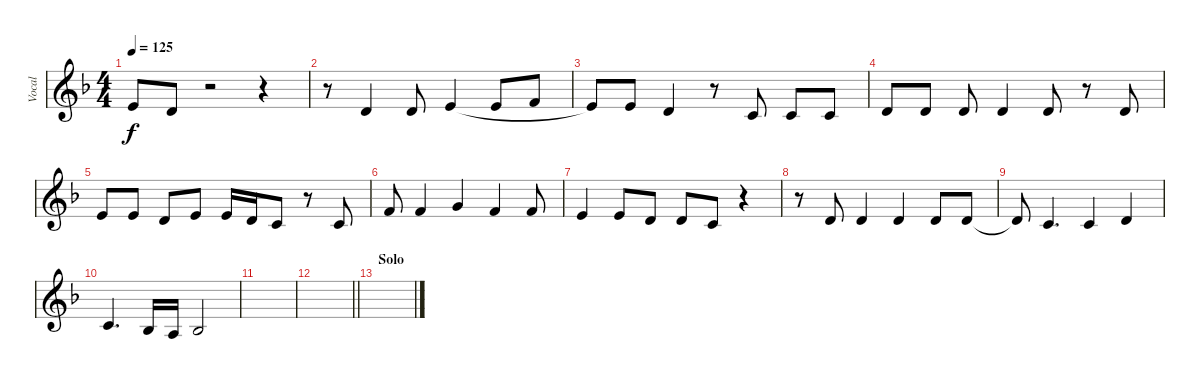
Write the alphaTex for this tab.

\track ("Vocal" "Vocal") {instrument lead2sawtooth}
\staff {score}
\tuning (E4 B3 G3 D3 A2 E2) {hide}
\ts (4 4)
\tempo 125
\clef g2
\ks f
0.1{t}.8{dy f} 3.2.8 r.2 r.4 |
r.8 3.2.4 3.2.8 0.1.4 5.2.8 6.2.8 |
0.1{t}.8 0.1.8 3.2.4 r.8 1.2.8 1.2.8 1.2.8 |
3.2.8 3.2.8 3.2.8 3.2.4 3.2.8 r.8 3.2.8 |
0.1.8 0.1.8 3.2.8 0.1.8 0.1.16 3.2.16 1.2.8 r.8 1.2.8 |
1.1.8 1.1.4 3.1.4 1.1.4 1.1.8 |
0.1.4 0.1.8 3.2.8 3.2.8 1.2.8 r.4 |
r.8 3.2.8 3.2.4 3.2.4 3.2.8 3.2.8 |
3.2{t}.8 1.2.4{d} 1.2.4 3.2.4 |
1.2.4{d} 3.3.16 2.3.16 3.3.2 |
|
\barLineRight lightlight
|
\section ("" "Solo")
